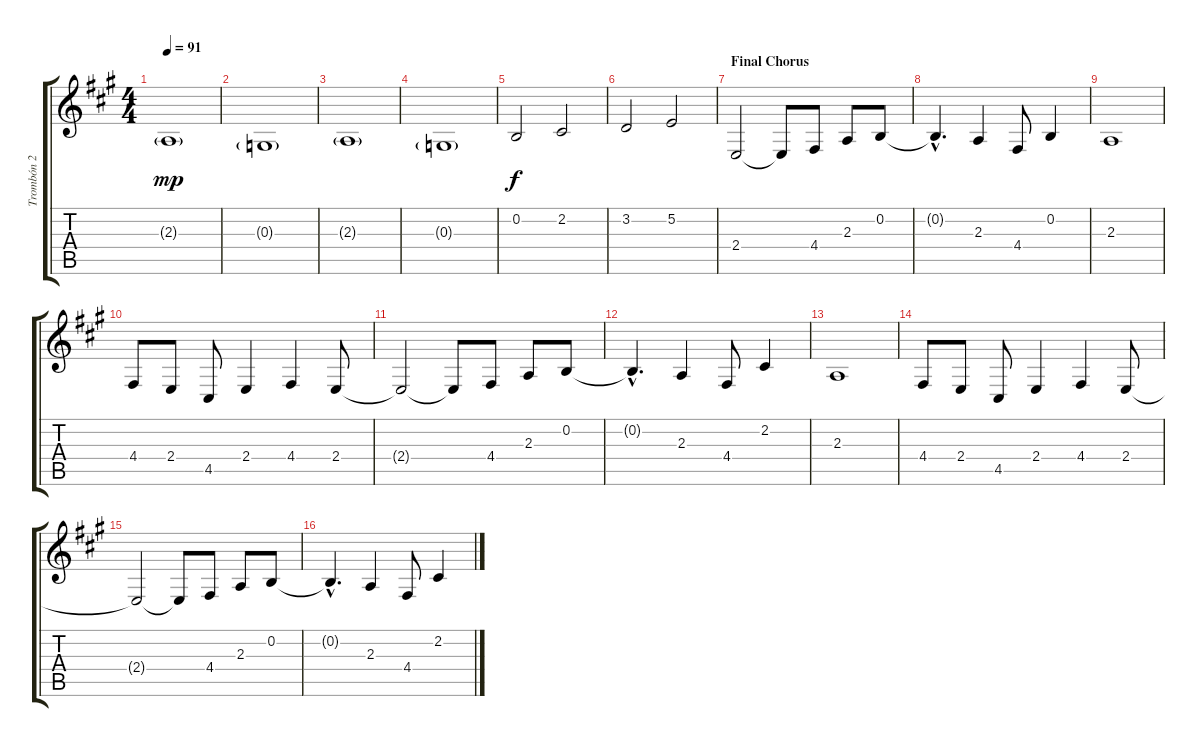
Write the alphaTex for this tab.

\track ("Trombón 2" "Trombón 2") {instrument trombone}
\staff {score tabs}
\tuning (E4 B3 G3 D3 A2 E2) {hide}
\ts (4 4)
\tempo 91
\clef g2
\ks a
2.3{g}.1{dy mp} |
0.3{g}.1 |
2.3{g}.1 |
0.3{g}.1 |
0.2.2{dy f} 2.2.2 |
3.2.2 5.2.2 |
\section ("" "Final Chorus")
2.4.2 2.4{t}.8 4.4.8 2.3.8 0.2.8 |
0.2{hac t}.4{d} 2.3.4 4.4.8 0.2.4 |
2.3.1 |
4.4.8 2.4.8 4.5.8 2.4.4 4.4.4 2.4.8 |
2.4{t}.2 2.4{t}.8 4.4.8 2.3.8 0.2.8 |
0.2{hac t}.4{d} 2.3.4 4.4.8 2.2.4 |
2.3.1 |
4.4.8 2.4.8 4.5.8 2.4.4 4.4.4 2.4.8 |
2.4{t}.2 2.4{t}.8 4.4.8 2.3.8 0.2.8 |
0.2{hac t}.4{d} 2.3.4 4.4.8 2.2.4
